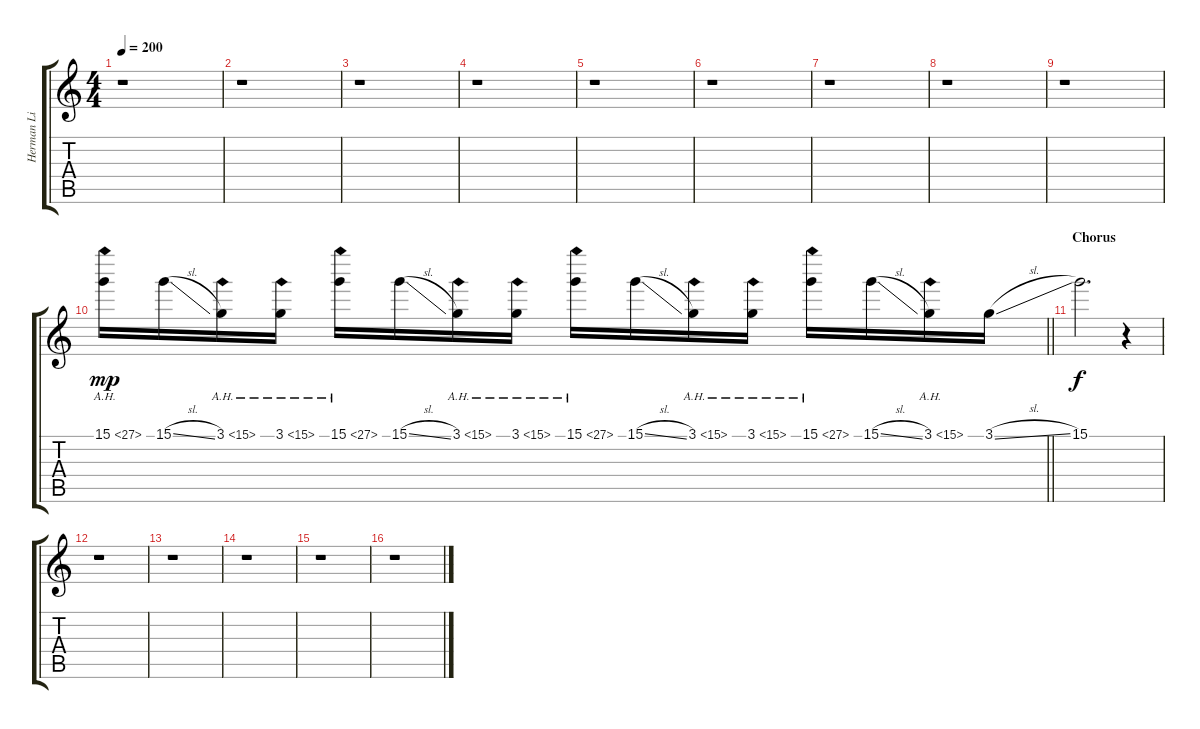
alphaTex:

\track ("Herman Li (Lead Guitar)" "Herman Li ") {instrument overdrivenguitar}
\staff {score tabs}
\tuning (E4 B3 G3 D3 A2 E2) {hide}
\ts (4 4)
\tempo 200
\clef g2
\ks aminor
r.1{dy f} |
r.1 |
r.1 |
r.1 |
r.1 |
r.1 |
r.1 |
r.1 |
r.1 |
\barLineRight lightlight
15.1{ah 12}.16{dy mp} 15.1{sl}.16 3.1{ah 12}.16 3.1{ah 12}.16 15.1{ah 12}.16 15.1{sl}.16 3.1{ah 12}.16 3.1{ah 12}.16 15.1{ah 12}.16 15.1{sl}.16 3.1{ah 12}.16 3.1{ah 12}.16 15.1{ah 12}.16 15.1{sl}.16 3.1{ah 12}.16 3.1{sl}.16 |
\section ("" "Chorus")
15.1.2{d dy f} r.4 |
r.1 |
r.1 |
r.1 |
r.1 |
r.1
